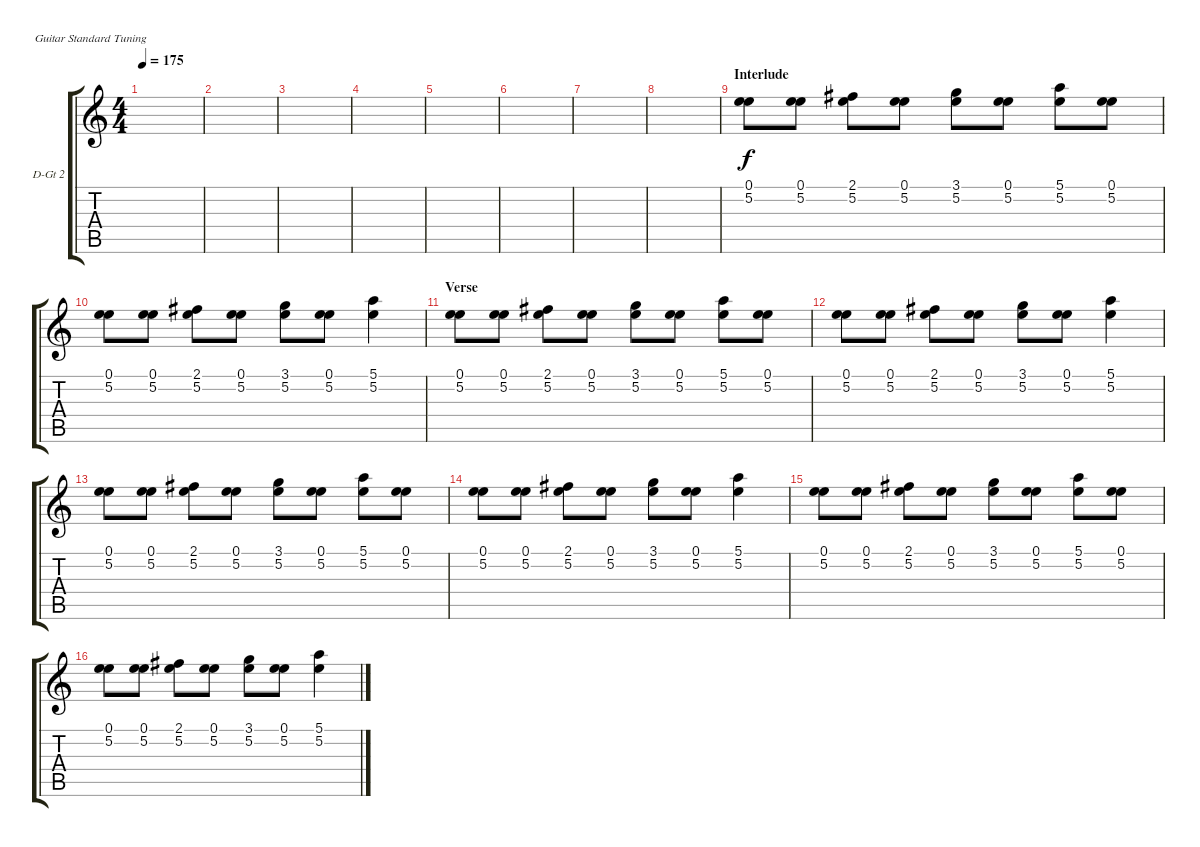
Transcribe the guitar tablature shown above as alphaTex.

\defaultSystemsLayout 4
\bracketExtendMode groupsimilarinstruments
\firstSystemTrackNameOrientation horizontal
\otherSystemsTrackNameOrientation horizontal
\track ("Distortion Guitar 2" "D-Gt 2") {instrument distortionguitar}
\staff {score tabs}
\tuning (E4 B3 G3 D3 A2 E2)
\ts (4 4)
\tempo 175
\clef g2
\scale
0.333333
\ks c
|
\scale
0.333333 |
\scale
0.333333 |
\scale
0.333333 |
\scale
0.333333 |
\scale
0.333333 |
\scale
0.333333 |
\scale
0.333333 |
\section ("" "Interlude")
\scale
0.333333 (0.1 5.2).8 (0.1 5.2).8 (2.1 5.2).8 (0.1 5.2).8 (3.1 5.2).8 (0.1 5.2).8 (5.1 5.2).8 (0.1 5.2).8 |
\scale
0.333333 (0.1 5.2).8 (0.1 5.2).8 (2.1 5.2).8 (0.1 5.2).8 (3.1 5.2).8 (0.1 5.2).8 (5.1 5.2).4 |
\section ("" "Verse")
\scale
0.333333 (0.1 5.2).8 (0.1 5.2).8 (2.1 5.2).8 (0.1 5.2).8 (3.1 5.2).8 (0.1 5.2).8 (5.1 5.2).8 (0.1 5.2).8 |
\scale
0.333333 (0.1 5.2).8 (0.1 5.2).8 (2.1 5.2).8 (0.1 5.2).8 (3.1 5.2).8 (0.1 5.2).8 (5.1 5.2).4 |
\scale
0.333333 (0.1 5.2).8 (0.1 5.2).8 (2.1 5.2).8 (0.1 5.2).8 (3.1 5.2).8 (0.1 5.2).8 (5.1 5.2).8 (0.1 5.2).8 |
\scale
0.333333 (0.1 5.2).8 (0.1 5.2).8 (2.1 5.2).8 (0.1 5.2).8 (3.1 5.2).8 (0.1 5.2).8 (5.1 5.2).4 |
\scale
0.333333 (0.1 5.2).8 (0.1 5.2).8 (2.1 5.2).8 (0.1 5.2).8 (3.1 5.2).8 (0.1 5.2).8 (5.1 5.2).8 (0.1 5.2).8 |
\scale
0.333333 (0.1 5.2).8 (0.1 5.2).8 (2.1 5.2).8 (0.1 5.2).8 (3.1 5.2).8 (0.1 5.2).8 (5.1 5.2).4
